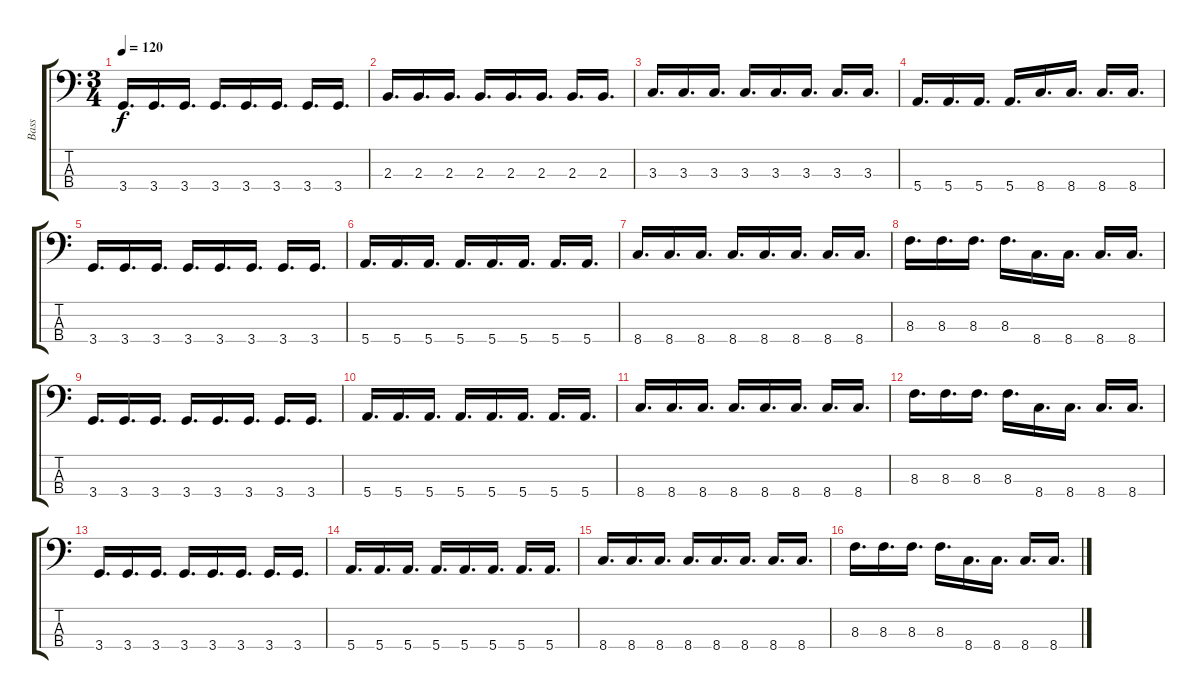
\track ("Bass" "Bass") {instrument electricbasspick}
\staff {score tabs}
\tuning (G2 D2 A1 E1) {hide}
\ts (3 4)
\tempo 120
\clef f4
\ks c
3.4.16{d dy f} 3.4.16{d} 3.4.16{d} 3.4.16{d} 3.4.16{d} 3.4.16{d} 3.4.16{d} 3.4.16{d} |
2.3.16{d} 2.3.16{d} 2.3.16{d} 2.3.16{d} 2.3.16{d} 2.3.16{d} 2.3.16{d} 2.3.16{d} |
3.3.16{d} 3.3.16{d} 3.3.16{d} 3.3.16{d} 3.3.16{d} 3.3.16{d} 3.3.16{d} 3.3.16{d} |
5.4.16{d} 5.4.16{d} 5.4.16{d} 5.4.16{d} 8.4.16{d} 8.4.16{d} 8.4.16{d} 8.4.16{d} |
3.4.16{d} 3.4.16{d} 3.4.16{d} 3.4.16{d} 3.4.16{d} 3.4.16{d} 3.4.16{d} 3.4.16{d} |
5.4.16{d} 5.4.16{d} 5.4.16{d} 5.4.16{d} 5.4.16{d} 5.4.16{d} 5.4.16{d} 5.4.16{d} |
8.4.16{d} 8.4.16{d} 8.4.16{d} 8.4.16{d} 8.4.16{d} 8.4.16{d} 8.4.16{d} 8.4.16{d} |
8.3.16{d} 8.3.16{d} 8.3.16{d} 8.3.16{d} 8.4.16{d} 8.4.16{d} 8.4.16{d} 8.4.16{d} |
3.4.16{d} 3.4.16{d} 3.4.16{d} 3.4.16{d} 3.4.16{d} 3.4.16{d} 3.4.16{d} 3.4.16{d} |
5.4.16{d} 5.4.16{d} 5.4.16{d} 5.4.16{d} 5.4.16{d} 5.4.16{d} 5.4.16{d} 5.4.16{d} |
8.4.16{d} 8.4.16{d} 8.4.16{d} 8.4.16{d} 8.4.16{d} 8.4.16{d} 8.4.16{d} 8.4.16{d} |
8.3.16{d} 8.3.16{d} 8.3.16{d} 8.3.16{d} 8.4.16{d} 8.4.16{d} 8.4.16{d} 8.4.16{d} |
3.4.16{d} 3.4.16{d} 3.4.16{d} 3.4.16{d} 3.4.16{d} 3.4.16{d} 3.4.16{d} 3.4.16{d} |
5.4.16{d} 5.4.16{d} 5.4.16{d} 5.4.16{d} 5.4.16{d} 5.4.16{d} 5.4.16{d} 5.4.16{d} |
8.4.16{d} 8.4.16{d} 8.4.16{d} 8.4.16{d} 8.4.16{d} 8.4.16{d} 8.4.16{d} 8.4.16{d} |
8.3.16{d} 8.3.16{d} 8.3.16{d} 8.3.16{d} 8.4.16{d} 8.4.16{d} 8.4.16{d} 8.4.16{d}
